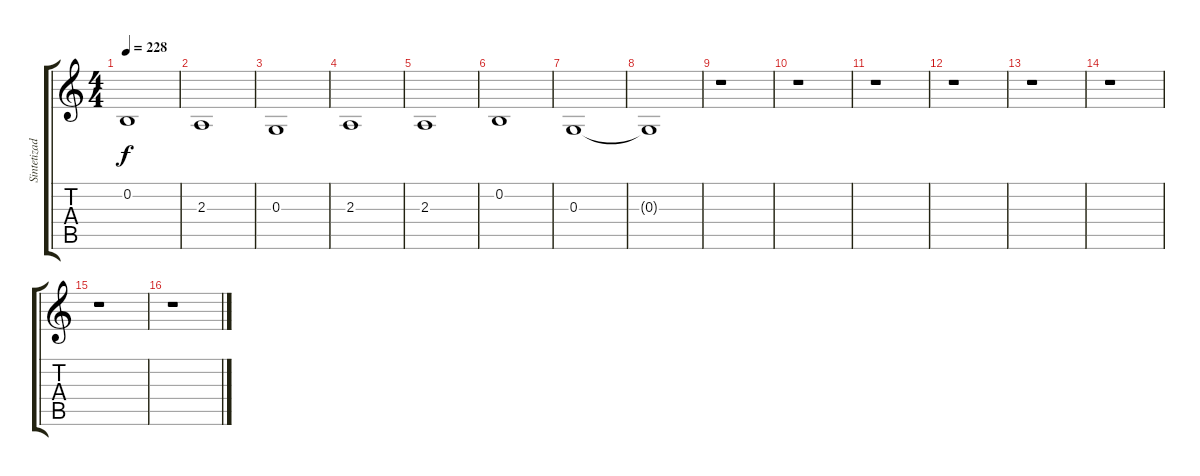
\track ("Sintetizador" "Sintetizad") {instrument synthstrings2}
\staff {score tabs}
\tuning (E4 B3 G3 D3 A2 E2) {hide}
\ts (4 4)
\tempo 228
\clef g2
\ks c
0.2.1{dy f} |
2.3.1 |
0.3.1 |
2.3.1 |
2.3.1 |
0.2.1 |
0.3.1 |
0.3{t}.1 |
r.1 |
r.1 |
r.1 |
r.1 |
r.1 |
r.1 |
r.1 |
r.1
